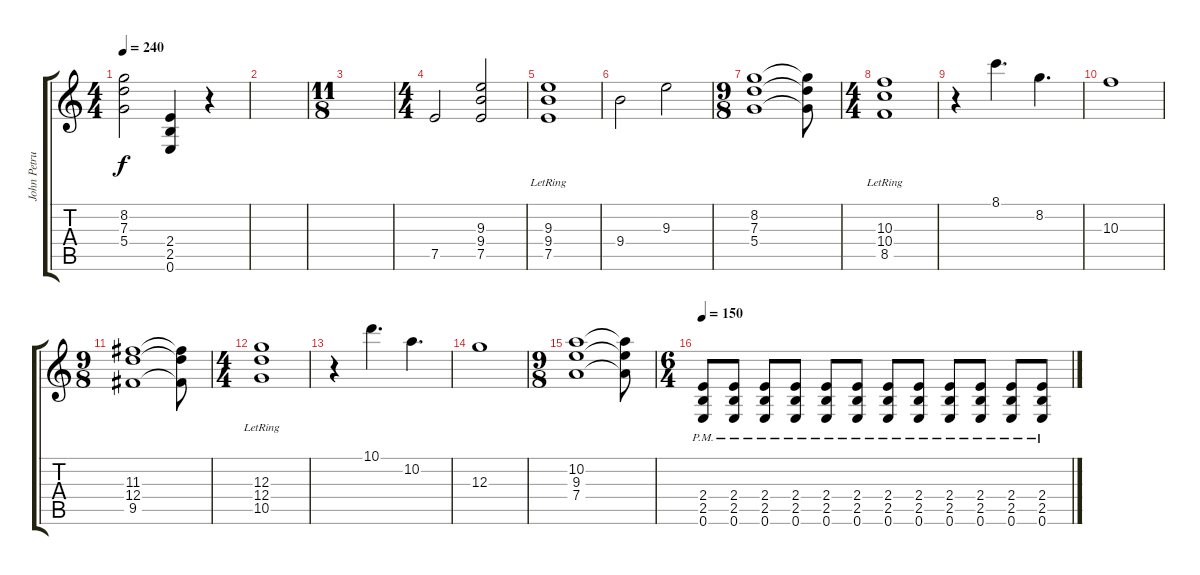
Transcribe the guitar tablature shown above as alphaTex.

\track ("John Petrucci" "John Petru") {instrument distortionguitar}
\staff {score tabs}
\tuning (E4 B3 G3 D3 A2 E2) {hide}
\ts (4 4)
\tempo 240
\clef g2
\ks c
(8.2{t} 7.3{t} 5.4{t}).2{dy f} (2.4 2.5 0.6).4 r.4 |
|
\ts (11 8)
|
\ts (4 4)
7.5.2 (9.3 9.4 7.5).2 |
(9.3{lr} 9.4 7.5{lr}).1 |
9.4.2 9.3.2 |
\ts (9 8)
(8.2 7.3 5.4).1 (8.2{t} 7.3{t} 5.4{t}).8 |
\ts (4 4)
(10.3{lr} 10.4{lr} 8.5{lr}).1 |
r.4 8.1.4{d} 8.2.4{d} |
10.3.1 |
\ts (9 8)
(11.3 12.4 9.5).1 (11.3{t} 12.4{t} 9.5{t}).8 |
\ts (4 4)
(12.3{lr} 12.4{lr} 10.5{lr}).1 |
r.4 10.1.4{d} 10.2.4{d} |
12.3.1 |
\ts (9 8)
(10.2 9.3 7.4).1 (10.2{t} 9.3{t} 7.4{t}).8 |
\ts (6 4)
\tempo 150
(2.4{pm} 2.5{pm} 0.6{pm}).8 (2.4{pm} 2.5{pm} 0.6{pm}).8 (2.4{pm} 2.5{pm} 0.6{pm}).8 (2.4{pm} 2.5{pm} 0.6{pm}).8 (2.4{pm} 2.5{pm} 0.6{pm}).8 (2.4{pm} 2.5{pm} 0.6{pm}).8 (2.4{pm} 2.5{pm} 0.6{pm}).8 (2.4{pm} 2.5{pm} 0.6{pm}).8 (2.4{pm} 2.5{pm} 0.6{pm}).8 (2.4{pm} 2.5{pm} 0.6{pm}).8 (2.4{pm} 2.5{pm} 0.6{pm}).8 (2.4{pm} 2.5{pm} 0.6{pm}).8
